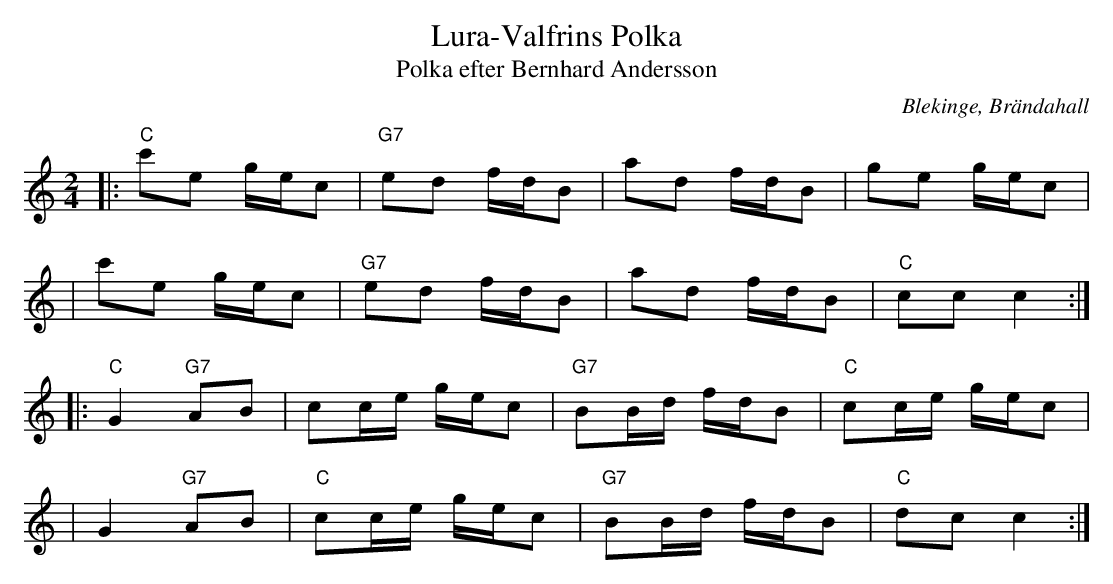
X:1
T:Lura-Valfrins Polka
T:Polka efter Bernhard Andersson
O:Blekinge, Brändahall
M: 2/4
L: 1/4
K: C
|:"C"c'/e/ g//e//c/|"G7"e/d/ f//d//B/|a/d/ f//d//B/|g/e/ g//e//c/|
|c'/e/ g//e//c/|"G7"e/d/ f//d//B/|a/d/ f//d//B/|"C"c/c/c:|
|:"C"G"G7"A/B/|c/c//e// g//e//c/|"G7"B/B//d// f//d//B/|"C"c/c//e// g//e//c/|
|G"G7"A/B/|"C"c/c//e// g//e//c/|"G7"B/B//d// f//d//B/|"C"d/c/c:|
